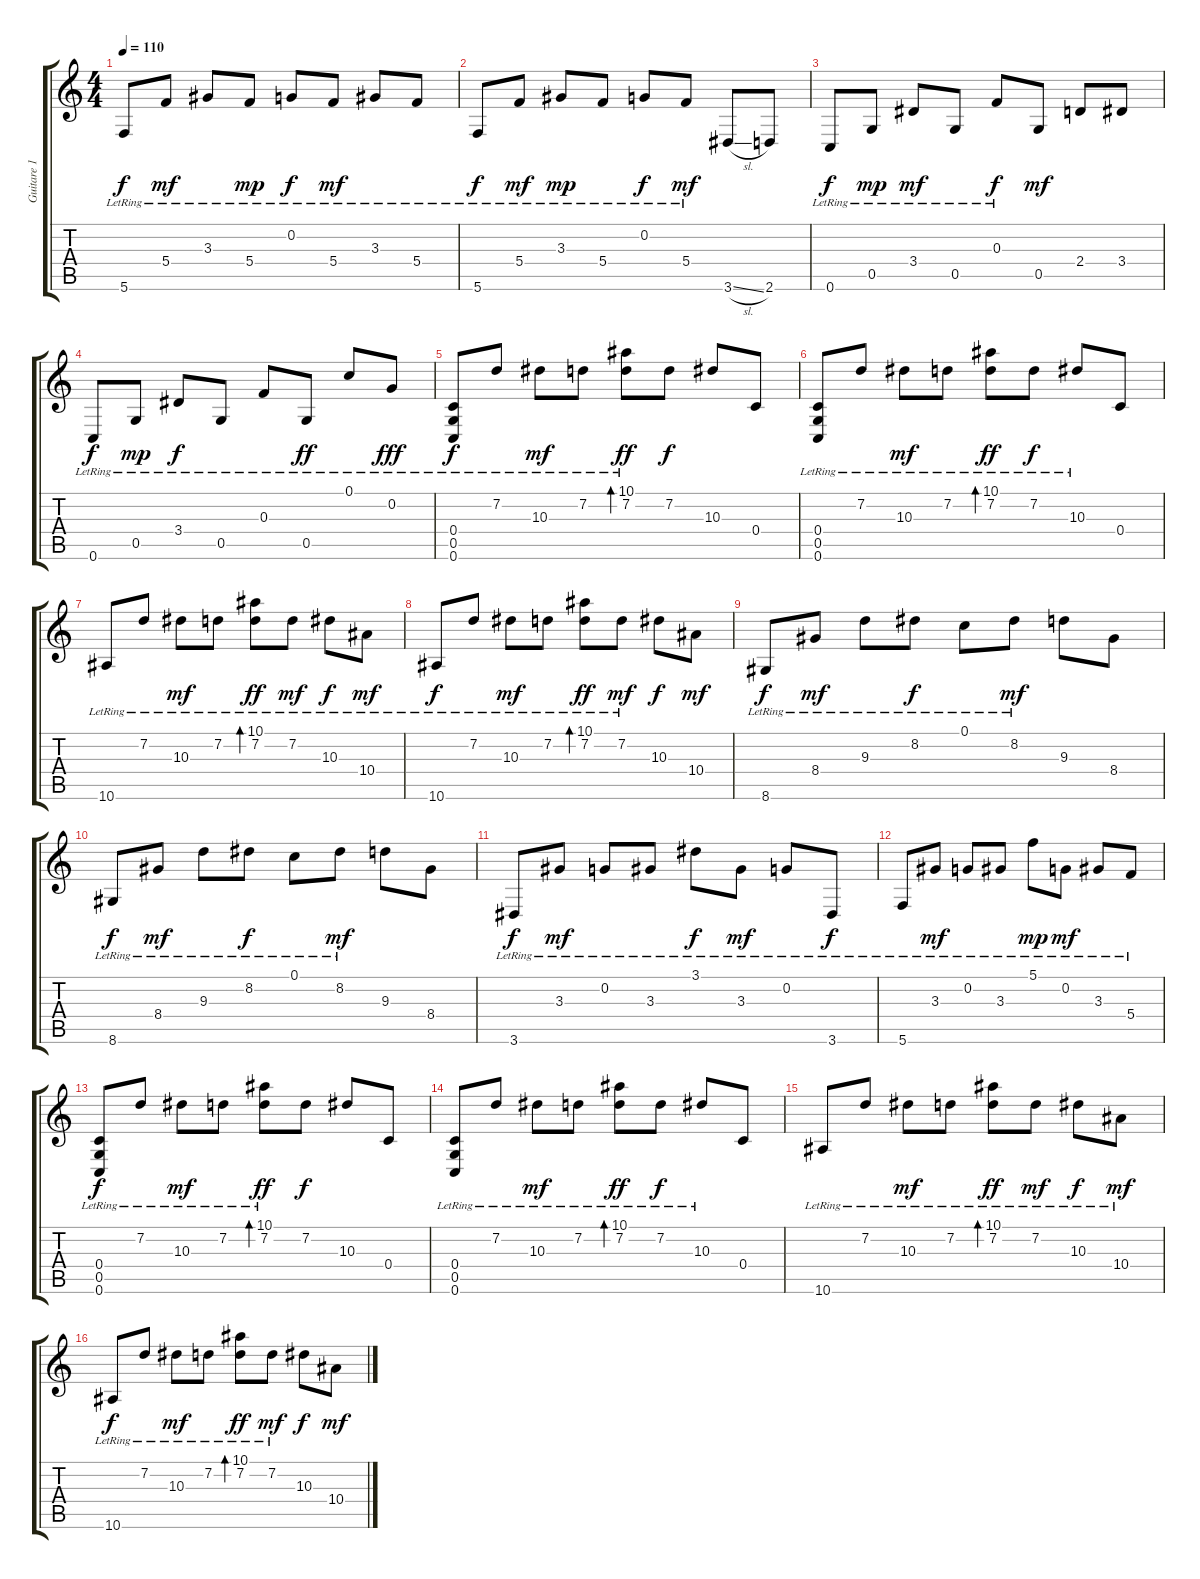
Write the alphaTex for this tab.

\track ("Guitare 1" "Guitare 1") {instrument electricguitarclean}
\staff {score tabs}
\tuning (C4 G3 F3 C3 G2 C2) {hide}
\ts (4 4)
\tempo 110
\clef g2
\ks c
5.6{lr}.8{dy f} 5.4{lr}.8{dy mf} 3.3{lr}.8 5.4{lr}.8{dy mp} 0.2{lr}.8{dy f} 5.4{lr}.8{dy mf} 3.3{lr}.8 5.4{lr}.8 |
5.6{lr}.8{dy f} 5.4{lr}.8{dy mf} 3.3{lr}.8{dy mp} 5.4{lr}.8 0.2{lr}.8{dy f} 5.4{lr}.8{dy mf} 3.6{sl}.8 2.6.8 |
0.6{lr}.8{dy f} 0.5{lr}.8{dy mp} 3.4{lr}.8{dy mf} 0.5{lr}.8 0.3{lr}.8{dy f} 0.5.8{dy mf} 2.4.8 3.4.8 |
0.6{lr}.8{dy f} 0.5{lr}.8{dy mp} 3.4{lr}.8{dy f} 0.5{lr}.8 0.3{lr}.8 0.5{lr}.8{dy ff} 0.1{lr}.8 0.2{lr}.8{dy fff} |
(0.4{lr} 0.5{lr} 0.6{lr}).8{dy f} 7.2{lr}.8 10.3{lr}.8{dy mf} 7.2{lr}.8 (10.1{lr} 7.2).8{bd 120 dy ff} 7.2.8{dy f} 10.3.8 0.4.8 |
(0.4{lr} 0.5{lr} 0.6{lr}).8 7.2{lr}.8 10.3{lr}.8{dy mf} 7.2{lr}.8 (10.1{lr} 7.2).8{bd 120 dy ff} 7.2{lr}.8{dy f} 10.3{lr}.8 0.4.8 |
10.6{lr}.8 7.2{lr}.8 10.3{lr}.8{dy mf} 7.2{lr}.8 (10.1{lr} 7.2).8{bd 120 dy ff} 7.2{lr}.8{dy mf} 10.3{lr}.8{dy f} 10.4{lr}.8{dy mf} |
10.6{lr}.8{dy f} 7.2{lr}.8 10.3{lr}.8{dy mf} 7.2{lr}.8 (10.1{lr} 7.2).8{bd 120 dy ff} 7.2{lr}.8{dy mf} 10.3.8{dy f} 10.4.8{dy mf} |
8.6{lr}.8{dy f} 8.4{lr}.8{dy mf} 9.3{lr}.8 8.2{lr}.8{dy f} 0.1{lr}.8 8.2{lr}.8{dy mf} 9.3.8 8.4.8 |
8.6{lr}.8{dy f} 8.4{lr}.8{dy mf} 9.3{lr}.8 8.2{lr}.8{dy f} 0.1{lr}.8 8.2{lr}.8{dy mf} 9.3.8 8.4.8 |
3.6{lr}.8{dy f} 3.3{lr}.8{dy mf} 0.2{lr}.8 3.3{lr}.8 3.1{lr}.8{dy f} 3.3{lr}.8{dy mf} 0.2{lr}.8 3.6{lr}.8{dy f} |
5.6{lr}.8 3.3{lr}.8{dy mf} 0.2{lr}.8 3.3{lr}.8 5.1{lr}.8{dy mp} 0.2{lr}.8{dy mf} 3.3{lr}.8 5.4{lr}.8 |
(0.4{lr} 0.5{lr} 0.6{lr}).8{dy f} 7.2{lr}.8 10.3{lr}.8{dy mf} 7.2{lr}.8 (10.1{lr} 7.2).8{bd 120 dy ff} 7.2.8{dy f} 10.3.8 0.4.8 |
(0.4{lr} 0.5{lr} 0.6{lr}).8 7.2{lr}.8 10.3{lr}.8{dy mf} 7.2{lr}.8 (10.1{lr} 7.2).8{bd 120 dy ff} 7.2{lr}.8{dy f} 10.3{lr}.8 0.4.8 |
10.6{lr}.8 7.2{lr}.8 10.3{lr}.8{dy mf} 7.2{lr}.8 (10.1{lr} 7.2).8{bd 120 dy ff} 7.2{lr}.8{dy mf} 10.3{lr}.8{dy f} 10.4{lr}.8{dy mf} |
10.6{lr}.8{dy f} 7.2{lr}.8 10.3{lr}.8{dy mf} 7.2{lr}.8 (10.1{lr} 7.2).8{bd 120 dy ff} 7.2{lr}.8{dy mf} 10.3.8{dy f} 10.4.8{dy mf}
